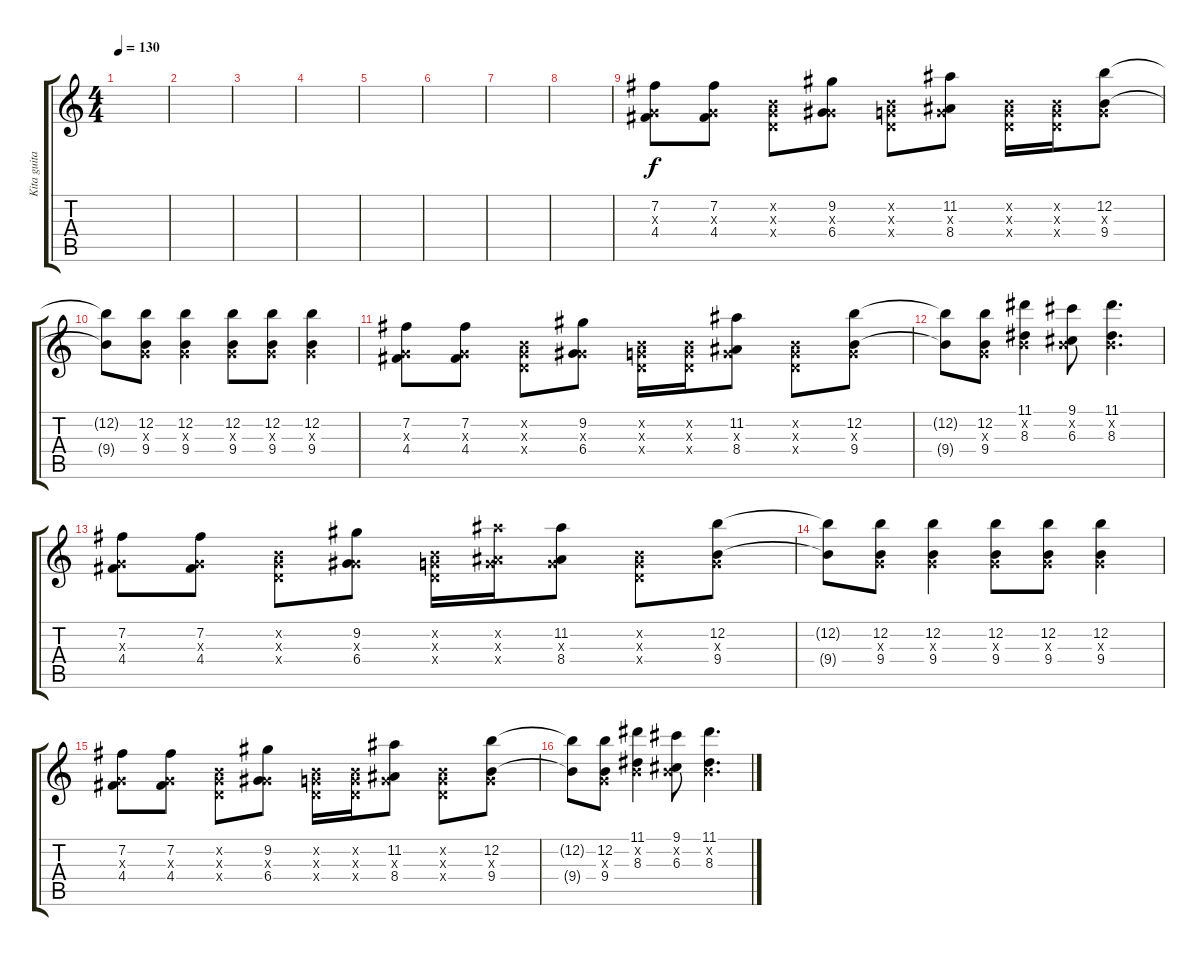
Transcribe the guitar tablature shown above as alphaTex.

\track ("Kita guitar" "Kita guita") {instrument distortionguitar}
\staff {score tabs}
\tuning (E4 B3 G3 D3 A2 E2) {hide}
\ts (4 4)
\tempo 130
\clef g2
\ks c
|
|
|
|
|
|
|
|
(7.2 0.3{x} 4.4).8 (7.2 0.3{x} 4.4).8 (0.2{x} 0.3{x} 0.4{x}).8 (9.2 0.3{x} 6.4).8 (0.2{x} 0.3{x} 0.4{x}).8 (11.2 0.3{x} 8.4).8 (0.2{x} 0.3{x} 0.4{x}).16 (0.2{x} 0.3{x} 0.4{x}).16 (12.2 0.3{x} 9.4).8 |
(12.2{t} 9.4{t}).8 (12.2 0.3{x} 9.4).8 (12.2 0.3{x} 9.4).4 (12.2 0.3{x} 9.4).8 (12.2 0.3{x} 9.4).8 (12.2 0.3{x} 9.4).4 |
(7.2 0.3{x} 4.4).8 (7.2 0.3{x} 4.4).8 (0.2{x} 0.3{x} 0.4{x}).8 (9.2 0.3{x} 6.4).8 (0.2{x} 0.3{x} 0.4{x}).16 (0.2{x} 0.3{x} 0.4{x}).16 (11.2 0.3{x} 8.4).8 (0.2{x} 0.3{x} 0.4{x}).8 (12.2 0.3{x} 9.4).8 |
(12.2{t} 9.4{t}).8 (12.2 0.3{x} 9.4).8 (11.1 0.2{x} 8.3).4 (9.1 0.2{x} 6.3).8 (11.1 0.2{x} 8.3).4{d} |
(7.2 0.3{x} 4.4).8 (7.2 0.3{x} 4.4).8 (0.2{x} 0.3{x} 0.4{x}).8 (9.2 0.3{x} 6.4).8 (0.2{x} 0.3{x} 0.4{x}).16 (11.2{x} 0.3{x} 8.4{x}).16 (11.2 0.3{x} 8.4).8 (0.2{x} 0.3{x} 0.4{x}).8 (12.2 0.3{x} 9.4).8 |
(12.2{t} 9.4{t}).8 (12.2 0.3{x} 9.4).8 (12.2 0.3{x} 9.4).4 (12.2 0.3{x} 9.4).8 (12.2 0.3{x} 9.4).8 (12.2 0.3{x} 9.4).4 |
(7.2 0.3{x} 4.4).8 (7.2 0.3{x} 4.4).8 (0.2{x} 0.3{x} 0.4{x}).8 (9.2 0.3{x} 6.4).8 (0.2{x} 0.3{x} 0.4{x}).16 (0.2{x} 0.3{x} 0.4{x}).16 (11.2 0.3{x} 8.4).8 (0.2{x} 0.3{x} 0.4{x}).8 (12.2 0.3{x} 9.4).8 |
(12.2{t} 9.4{t}).8 (12.2 0.3{x} 9.4).8 (11.1 0.2{x} 8.3).4 (9.1 0.2{x} 6.3).8 (11.1 0.2{x} 8.3).4{d}
